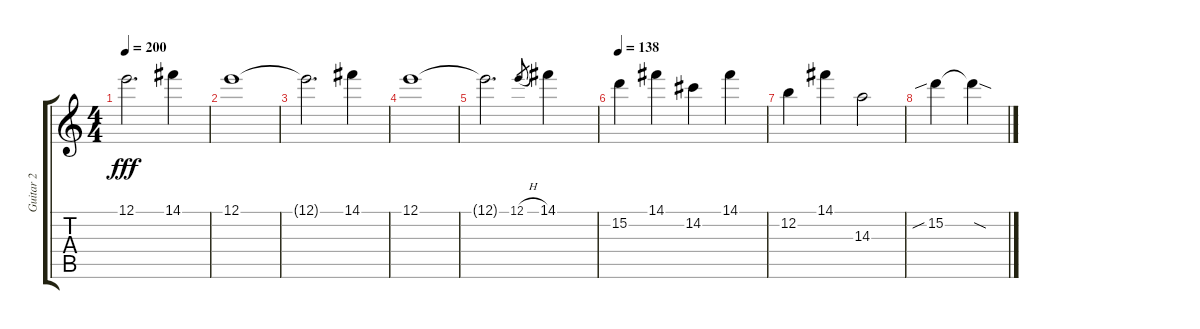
\track ("Guitar 2" "Guitar 2") {instrument overdrivenguitar}
\staff {score tabs}
\tuning (E4 B3 G3 D3 A2 E2) {hide}
\ts (4 4)
\tempo 200
\clef g2
\ks c
12.1{t}.2{d dy fff} 14.1.4 |
12.1.1 |
12.1{t}.2{d} 14.1.4 |
12.1.1 |
12.1{t}.2{d} 12.1{h}.8{gr} 14.1.4 |
\tempo 138
15.2.4 14.1.4 14.2.4 14.1.4 |
12.2.4 14.1.4 14.3.2 |
15.2{sib}.4 15.2{sod t}.4
